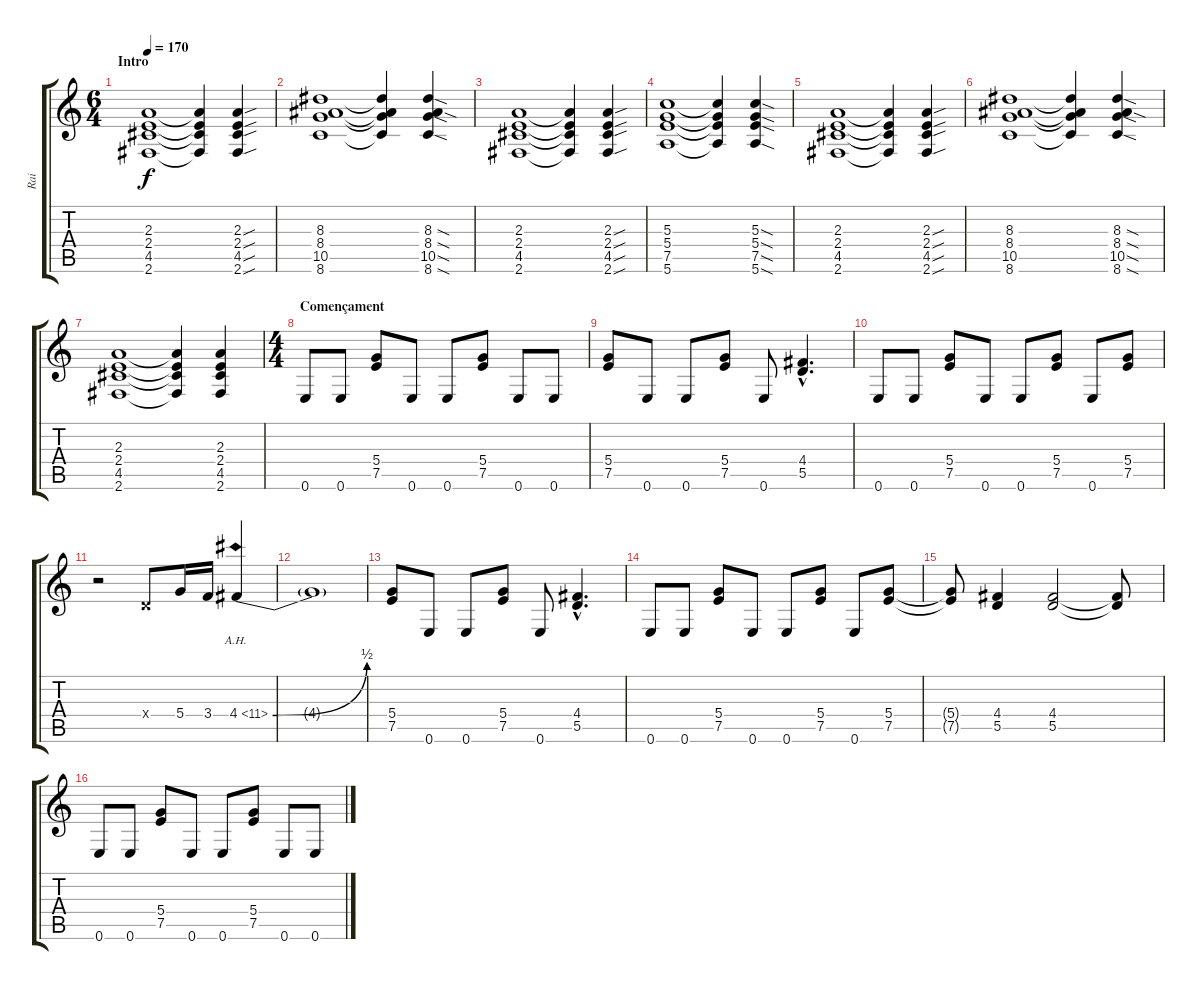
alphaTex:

\track ("Rai" "Rai") {instrument distortionguitar}
\staff {score tabs}
\tuning (E4 B3 G3 D3 A2 E2) {hide}
\ts (6 4)
\section ("" "Intro")
\tempo 170
\clef g2
\ks c
(2.3 2.4 4.5 2.6).1{dy f instrument distortionguitar} (2.3{t} 2.4{t} 4.5{t} 2.6{t}).4 (2.3{sou} 2.4{sou} 4.5{sou} 2.6{sou}).4 |
(8.3 8.4 10.5 8.6).1 (8.3{t} 8.4{t} 10.5{t} 8.6{t}).4 (8.3{sod} 8.4{sod} 10.5{sod} 8.6{sod}).4 |
(2.3 2.4 4.5 2.6).1 (2.3{t} 2.4{t} 4.5{t} 2.6{t}).4 (2.3{sou} 2.4{sou} 4.5{sou} 2.6{sou}).4 |
(5.3 5.4 7.5 5.6).1 (5.3{t} 5.4{t} 7.5{t} 5.6{t}).4 (5.3{sod} 5.4{sod} 7.5{sod} 5.6{sod}).4 |
(2.3 2.4 4.5 2.6).1 (2.3{t} 2.4{t} 4.5{t} 2.6{t}).4 (2.3{sou} 2.4{sou} 4.5{sou} 2.6{sou}).4 |
(8.3 8.4 10.5 8.6).1 (8.3{t} 8.4{t} 10.5{t} 8.6{t}).4 (8.3{sod} 8.4{sod} 10.5{sod} 8.6{sod}).4 |
(2.3 2.4 4.5 2.6).1 (2.3{t} 2.4{t} 4.5{t} 2.6{t}).4 (2.3 2.4 4.5 2.6).4 |
\ts (4 4)
\section ("" "Començament")
0.6.8 0.6.8 (5.4 7.5).8 0.6.8 0.6.8 (5.4 7.5).8 0.6.8 0.6.8 |
(5.4 7.5).8 0.6.8 0.6.8 (5.4 7.5).8 0.6.8 (4.4{hac} 5.5{hac}).4{d} |
0.6.8 0.6.8 (5.4 7.5).8 0.6.8 0.6.8 (5.4 7.5).8 0.6.8 (5.4 7.5).8 |
r.2 0.4{x}.8 5.4.16 3.4.16 4.4{be (bend 0 0 60 2) ah 7}.4 |
4.4{t}.1 |
(5.4 7.5).8 0.6.8 0.6.8 (5.4 7.5).8 0.6.8 (4.4{hac} 5.5{hac}).4{d} |
0.6.8 0.6.8 (5.4 7.5).8 0.6.8 0.6.8 (5.4 7.5).8 0.6.8 (5.4 7.5).8 |
(5.4{t} 7.5{t}).8 (4.4 5.5).4 (4.4 5.5).2 (4.4{t} 5.5{t}).8 |
0.6.8 0.6.8 (5.4 7.5).8 0.6.8 0.6.8 (5.4 7.5).8 0.6.8 0.6.8
